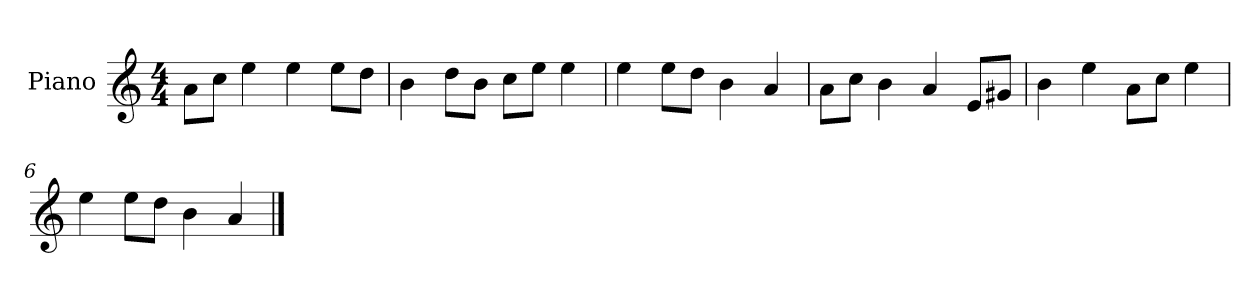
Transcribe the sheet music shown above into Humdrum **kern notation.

**kern
*part1
*staff1
*I"Piano
*I'P-no
*clefG2
*k[]
*M4/4
*MM90
=1
8a\L
8cc\J
4ee\
4ee\
8ee\L
8dd\J
=2
4b\
8dd\L
8b\J
8cc\L
8ee\J
4ee\
=3
4ee\
8ee\L
8dd\J
4b\
4a/
=4
8a\L
8cc\J
4b\
4a/
8e/L
8g#X/J
=5
4b\
4ee\
8a\L
8cc\J
4ee\
=6
4ee\
8ee\L
8dd\J
4b\
4a/
==
*-
